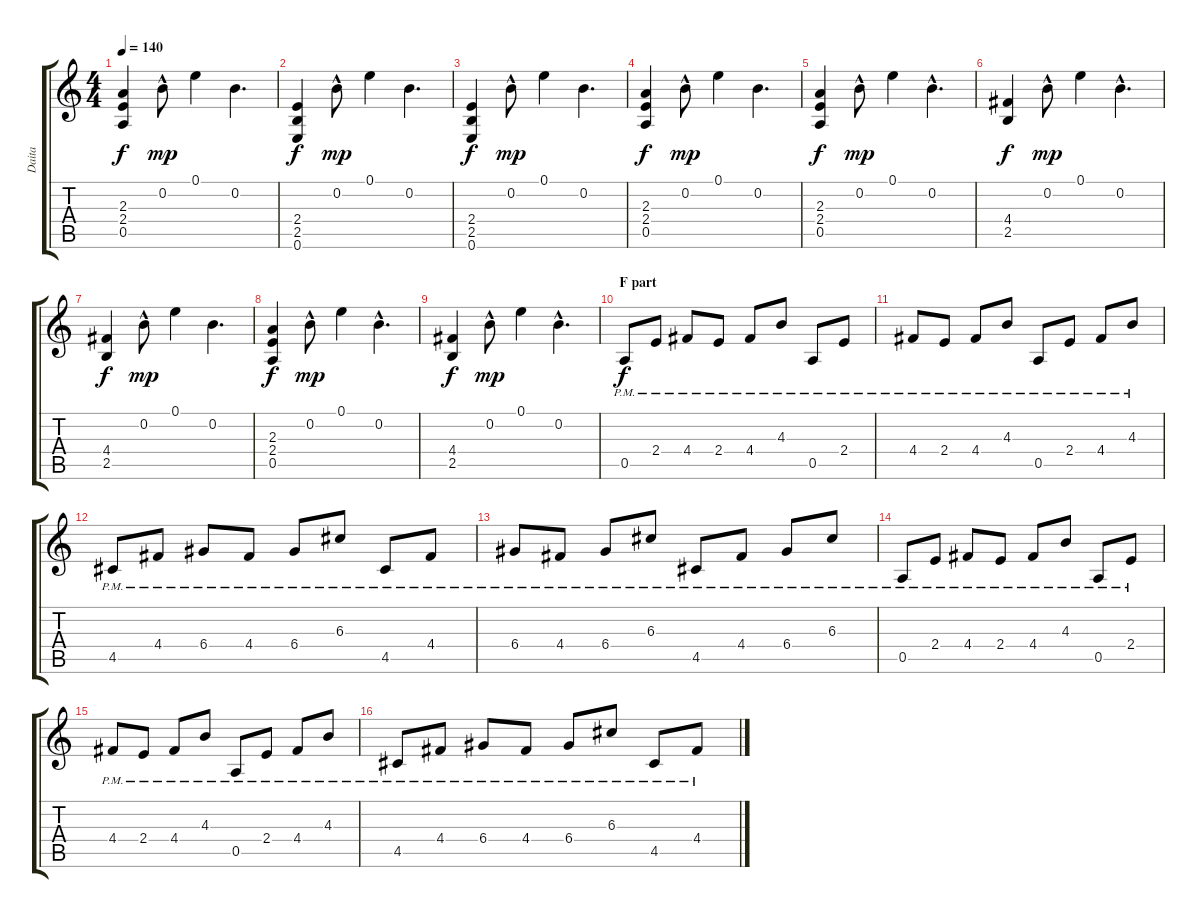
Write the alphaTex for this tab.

\track ("Daita" "Daita") {instrument distortionguitar}
\staff {score tabs}
\tuning (E4 B3 G3 D3 A2 E2) {hide}
\ts (4 4)
\tempo 140
\clef g2
\ks c
(2.3 2.4 0.5).4{dy f} 0.2{hac}.8{dy mp} 0.1.4 0.2.4{d} |
(2.4 2.5 0.6).4{dy f} 0.2{hac}.8{dy mp} 0.1.4 0.2.4{d} |
(2.4 2.5 0.6).4{dy f} 0.2{hac}.8{dy mp} 0.1.4 0.2.4{d} |
(2.3 2.4 0.5).4{dy f} 0.2{hac}.8{dy mp} 0.1.4 0.2.4{d} |
(2.3 2.4 0.5).4{dy f} 0.2{hac}.8{dy mp} 0.1.4 0.2{hac}.4{d} |
(4.4 2.5).4{dy f} 0.2{hac}.8{dy mp} 0.1.4 0.2{hac}.4{d} |
(4.4 2.5).4{dy f} 0.2{hac}.8{dy mp} 0.1.4 0.2.4{d} |
(2.3 2.4 0.5).4{dy f} 0.2{hac}.8{dy mp} 0.1.4 0.2{hac}.4{d} |
(4.4 2.5).4{dy f} 0.2{hac}.8{dy mp} 0.1.4 0.2{hac}.4{d} |
\section ("" "F part")
0.5{pm}.8{dy f} 2.4{pm}.8 4.4{pm}.8 2.4{pm}.8 4.4{pm}.8 4.3{pm}.8 0.5{pm}.8 2.4{pm}.8 |
4.4{pm}.8 2.4{pm}.8 4.4{pm}.8 4.3{pm}.8 0.5{pm}.8 2.4{pm}.8 4.4{pm}.8 4.3{pm}.8 |
4.5{pm}.8 4.4{pm}.8 6.4{pm}.8 4.4{pm}.8 6.4{pm}.8 6.3{pm}.8 4.5{pm}.8 4.4{pm}.8 |
6.4{pm}.8 4.4{pm}.8 6.4{pm}.8 6.3{pm}.8 4.5{pm}.8 4.4{pm}.8 6.4{pm}.8 6.3{pm}.8 |
0.5{pm}.8 2.4{pm}.8 4.4{pm}.8 2.4{pm}.8 4.4{pm}.8 4.3{pm}.8 0.5{pm}.8 2.4{pm}.8 |
4.4{pm}.8 2.4{pm}.8 4.4{pm}.8 4.3{pm}.8 0.5{pm}.8 2.4{pm}.8 4.4{pm}.8 4.3{pm}.8 |
4.5{pm}.8 4.4{pm}.8 6.4{pm}.8 4.4{pm}.8 6.4{pm}.8 6.3{pm}.8 4.5{pm}.8 4.4{pm}.8
